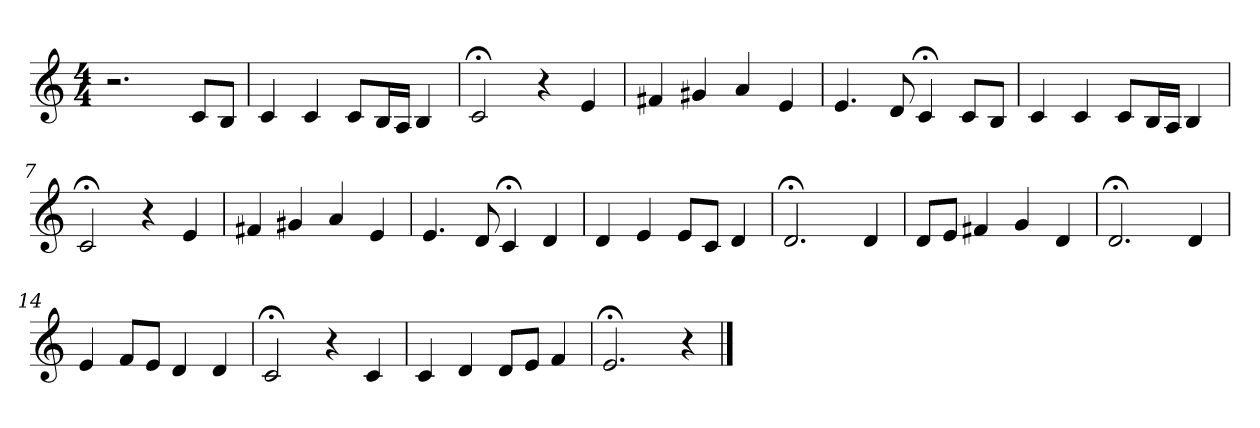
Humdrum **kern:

**kern
*part1
*staff1
*clefG2
*k[]
*C:
*M4/4
=1
2.r
8c/L
8B/J
=2
4c
4c
8c/L
16B/L
16A/JJ
4B
=3
2c;<
4r
4e
=4
4f#X
4g#X
4a
4e
=5
4.e
8d
4c;<
8c/L
8B/J
=6
4c
4c
8c/L
16B/L
16A/JJ
4B
=7
2c;<
4r
4e
=8
4f#X
4g#X
4a
4e
=9
4.e
8d
4c;<
4d
=10
4d
4e
8e/L
8c/J
4d
=11
2.d;<
4d
=12
8d/L
8e/J
4f#X
4g
4d
=13
2.d;<
4d
=14
4e
8f/L
8e/J
4d
4d
=15
2c;<
4r
4c
=16
4c
4d
8d/L
8e/J
4f
=17
2.e;<
4r
==
*-
